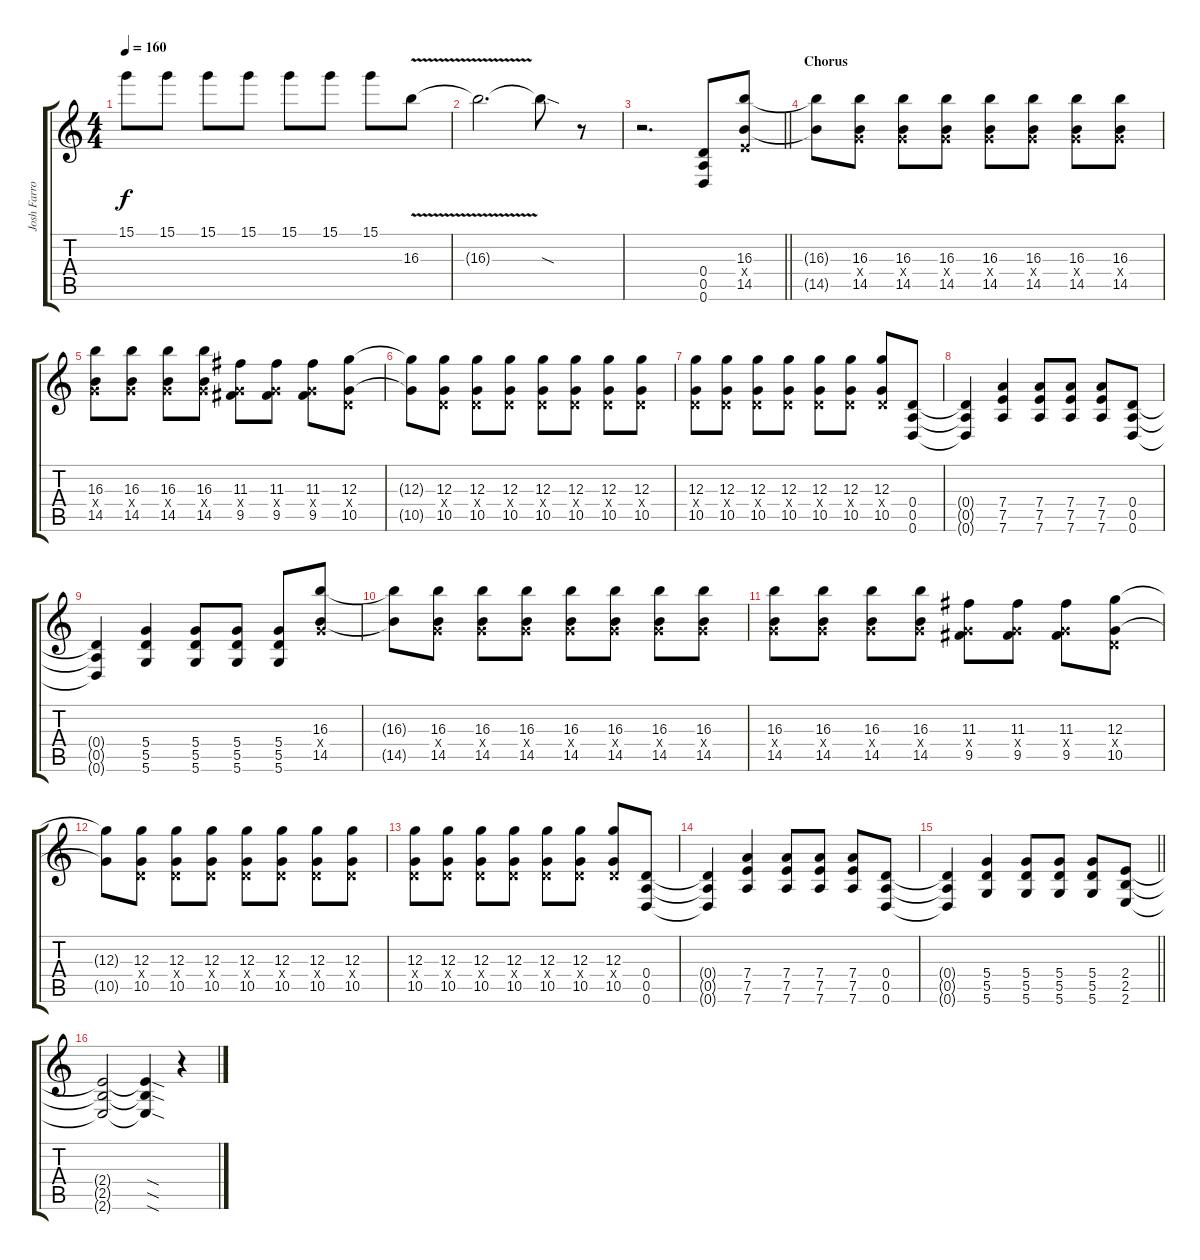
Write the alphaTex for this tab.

\track ("Josh Farro" "Josh Farro") {instrument overdrivenguitar}
\staff {score tabs}
\tuning (E4 B3 G3 D3 A2 D2) {hide}
\ts (4 4)
\tempo 160
\clef g2
\ks c
15.1.8{dy f} 15.1.8 15.1.8 15.1.8 15.1.8 15.1.8 15.1.8 16.3{v}.8 |
16.3{t}.2{d} 16.3{sod t}.8 r.8 |
\barLineRight lightlight
r.2{d volume 8 balance 13} (0.4 0.5 0.6).8 (16.3 2.4{x} 14.5).8 |
\section ("" "Chorus")
(16.3{t} 14.5{t}).8 (16.3 5.4{x} 14.5).8 (16.3 5.4{x} 14.5).8 (16.3 5.4{x} 14.5).8 (16.3 5.4{x} 14.5).8 (16.3 5.4{x} 14.5).8 (16.3 5.4{x} 14.5).8 (16.3 5.4{x} 14.5).8 |
(16.3 5.4{x} 14.5).8 (16.3 5.4{x} 14.5).8 (16.3 5.4{x} 14.5).8 (16.3 5.4{x} 14.5).8 (11.3 5.4{x} 9.5).8 (11.3 5.4{x} 9.5).8 (11.3 5.4{x} 9.5).8 (12.3 0.4{x} 10.5).8 |
(12.3{t} 10.5{t}).8 (12.3 0.4{x} 10.5).8 (12.3 0.4{x} 10.5).8 (12.3 0.4{x} 10.5).8 (12.3 0.4{x} 10.5).8 (12.3 0.4{x} 10.5).8 (12.3 0.4{x} 10.5).8 (12.3 0.4{x} 10.5).8 |
(12.3 0.4{x} 10.5).8 (12.3 0.4{x} 10.5).8 (12.3 0.4{x} 10.5).8 (12.3 0.4{x} 10.5).8 (12.3 0.4{x} 10.5).8 (12.3 0.4{x} 10.5).8 (12.3 0.4{x} 10.5).8 (0.4 0.5 0.6).8 |
(0.4{t} 0.5{t} 0.6{t}).4 (7.4 7.5 7.6).4 (7.4 7.5 7.6).8 (7.4 7.5 7.6).8 (7.4 7.5 7.6).8 (0.4 0.5 0.6).8 |
(0.4{t} 0.5{t} 0.6{t}).4 (5.4 5.5 5.6).4 (5.4 5.5 5.6).8 (5.4 5.5 5.6).8 (5.4 5.5 5.6).8 (16.3 5.4{x} 14.5).8 |
(16.3{t} 14.5{t}).8 (16.3 5.4{x} 14.5).8 (16.3 5.4{x} 14.5).8 (16.3 5.4{x} 14.5).8 (16.3 5.4{x} 14.5).8 (16.3 5.4{x} 14.5).8 (16.3 5.4{x} 14.5).8 (16.3 5.4{x} 14.5).8 |
(16.3 5.4{x} 14.5).8 (16.3 5.4{x} 14.5).8 (16.3 5.4{x} 14.5).8 (16.3 5.4{x} 14.5).8 (11.3 5.4{x} 9.5).8 (11.3 5.4{x} 9.5).8 (11.3 5.4{x} 9.5).8 (12.3 0.4{x} 10.5).8 |
(12.3{t} 10.5{t}).8 (12.3 0.4{x} 10.5).8 (12.3 0.4{x} 10.5).8 (12.3 0.4{x} 10.5).8 (12.3 0.4{x} 10.5).8 (12.3 0.4{x} 10.5).8 (12.3 0.4{x} 10.5).8 (12.3 0.4{x} 10.5).8 |
(12.3 0.4{x} 10.5).8 (12.3 0.4{x} 10.5).8 (12.3 0.4{x} 10.5).8 (12.3 0.4{x} 10.5).8 (12.3 0.4{x} 10.5).8 (12.3 0.4{x} 10.5).8 (12.3 0.4{x} 10.5).8 (0.4 0.5 0.6).8 |
(0.4{t} 0.5{t} 0.6{t}).4 (7.4 7.5 7.6).4 (7.4 7.5 7.6).8 (7.4 7.5 7.6).8 (7.4 7.5 7.6).8 (0.4 0.5 0.6).8 |
\barLineRight lightlight
(0.4{t} 0.5{t} 0.6{t}).4 (5.4 5.5 5.6).4 (5.4 5.5 5.6).8 (5.4 5.5 5.6).8 (5.4 5.5 5.6).8 (2.4 2.5 2.6).8 |
(2.4{t} 2.5{t} 2.6{t}).2 (2.4{sod t} 2.5{sod t} 2.6{sod t}).4 r.4
